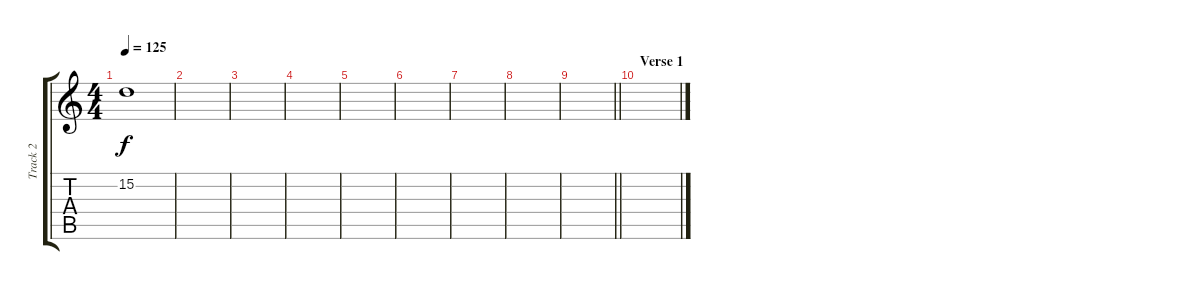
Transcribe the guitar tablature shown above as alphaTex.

\track ("Track 2" "Track 2") {instrument drawbarorgan}
\staff {score tabs}
\tuning (E4 B3 G3 D3 A2 E2) {hide}
\ts (4 4)
\tempo 125
\clef g2
\ks c
15.2{t}.1{dy f} |
|
|
|
|
|
|
|
\barLineRight lightlight
|
\section ("" "Verse 1")
